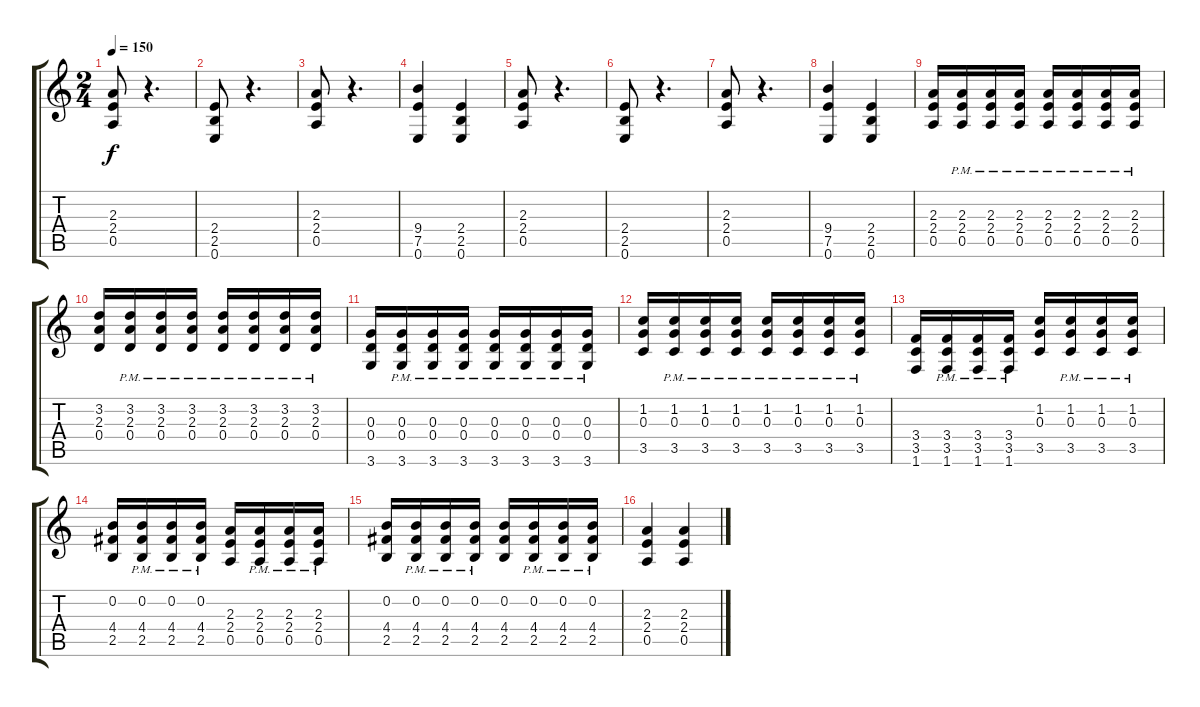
\track "" {instrument distortionguitar}
\staff {score tabs}
\tuning (E4 B3 G3 D3 A2 E2) {hide}
\ts (2 4)
\tempo 150
\clef g2
\ks c
(2.3 2.4 0.5).8{dy f} r.4{d} |
(2.4 2.5 0.6).8 r.4{d} |
(2.3 2.4 0.5).8 r.4{d} |
(9.4 7.5 0.6).4 (2.4 2.5 0.6).4 |
(2.3 2.4 0.5).8 r.4{d} |
(2.4 2.5 0.6).8 r.4{d} |
(2.3 2.4 0.5).8 r.4{d} |
(9.4 7.5 0.6).4 (2.4 2.5 0.6).4 |
(2.3 2.4 0.5).16 (2.3 2.4{pm} 0.5{pm}).16 (2.3 2.4{pm} 0.5{pm}).16 (2.3 2.4{pm} 0.5{pm}).16 (2.3 2.4{pm} 0.5{pm}).16 (2.3 2.4{pm} 0.5{pm}).16 (2.3 2.4{pm} 0.5{pm}).16 (2.3 2.4{pm} 0.5{pm}).16 |
(3.2 2.3 0.4).16 (3.2 2.3{pm} 0.4{pm}).16 (3.2 2.3{pm} 0.4{pm}).16 (3.2 2.3{pm} 0.4{pm}).16 (3.2 2.3{pm} 0.4{pm}).16 (3.2 2.3{pm} 0.4{pm}).16 (3.2 2.3{pm} 0.4{pm}).16 (3.2 2.3{pm} 0.4{pm}).16 |
(0.3 0.4 3.6).16 (0.3 0.4{pm} 3.6{pm}).16 (0.3 0.4{pm} 3.6{pm}).16 (0.3 0.4{pm} 3.6{pm}).16 (0.3 0.4{pm} 3.6{pm}).16 (0.3 0.4{pm} 3.6{pm}).16 (0.3 0.4{pm} 3.6{pm}).16 (0.3 0.4{pm} 3.6{pm}).16 |
(1.2 0.3 3.5).16 (1.2 0.3{pm} 3.5{pm}).16 (1.2 0.3{pm} 3.5{pm}).16 (1.2 0.3{pm} 3.5{pm}).16 (1.2 0.3{pm} 3.5{pm}).16 (1.2 0.3{pm} 3.5{pm}).16 (1.2 0.3{pm} 3.5{pm}).16 (1.2 0.3{pm} 3.5{pm}).16 |
(3.4 3.5 1.6).16 (3.4 3.5{pm} 1.6{pm}).16 (3.4 3.5{pm} 1.6{pm}).16 (3.4 3.5{pm} 1.6{pm}).16 (1.2 0.3 3.5).16 (1.2 0.3{pm} 3.5{pm}).16 (1.2 0.3{pm} 3.5{pm}).16 (1.2 0.3{pm} 3.5{pm}).16 |
(0.2 4.4 2.5).16 (0.2 4.4{pm} 2.5{pm}).16 (0.2 4.4{pm} 2.5{pm}).16 (0.2 4.4{pm} 2.5{pm}).16 (2.3 2.4 0.5).16 (2.3 2.4{pm} 0.5{pm}).16 (2.3 2.4{pm} 0.5{pm}).16 (2.3 2.4{pm} 0.5{pm}).16 |
(0.2 4.4 2.5).16 (0.2 4.4{pm} 2.5{pm}).16 (0.2 4.4{pm} 2.5{pm}).16 (0.2 4.4{pm} 2.5{pm}).16 (0.2 4.4 2.5).16 (0.2 4.4{pm} 2.5{pm}).16 (0.2 4.4{pm} 2.5{pm}).16 (0.2 4.4{pm} 2.5{pm}).16 |
(2.3 2.4 0.5).4 (2.3 2.4 0.5).4
